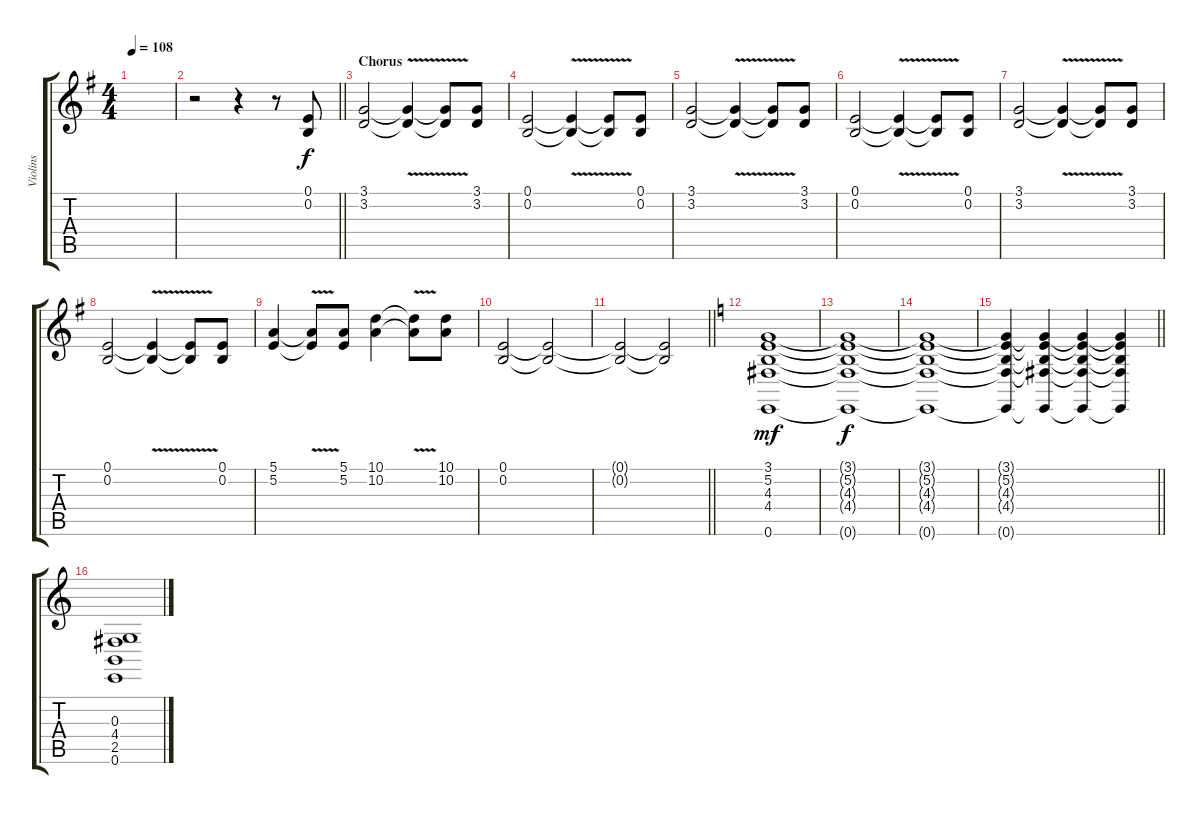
\track ("Violins" "Violins") {instrument stringensemble2}
\staff {score tabs}
\tuning (E4 B3 G3 D3 A2 E2) {hide}
\ts (4 4)
\tempo 108
\clef g2
\ks g
|
\barLineRight lightlight
r.2{volume 16} r.4 r.8 (0.1 0.2).8 |
\section ("" "Chorus")
(3.1 3.2).2 (3.1{v t} 3.2{v t}).4 (3.1{t} 3.2{t}).8 (3.1 3.2).8 |
(0.1 0.2).2 (0.1{v t} 0.2{v t}).4 (0.1{t} 0.2{t}).8 (0.1 0.2).8 |
(3.1 3.2).2 (3.1{v t} 3.2{v t}).4 (3.1{t} 3.2{t}).8 (3.1 3.2).8 |
(0.1 0.2).2 (0.1{v t} 0.2{v t}).4 (0.1{t} 0.2{t}).8 (0.1 0.2).8 |
(3.1 3.2).2 (3.1{v t} 3.2{v t}).4 (3.1{t} 3.2{t}).8 (3.1 3.2).8 |
(0.1 0.2).2 (0.1{v t} 0.2{v t}).4 (0.1{t} 0.2{t}).8 (0.1 0.2).8 |
(5.1 5.2).4 (5.1{v t} 5.2{v t}).8 (5.1 5.2).8 (10.1 10.2).4 (10.1{v t} 10.2{v t}).8 (10.1 10.2).8 |
(0.1 0.2).2 (0.1{t} 0.2{t}).2{volume 9} |
\barLineRight lightlight
(0.1{t} 0.2{t}).2{volume 8} (0.1{t} 0.2{t}).2{volume 6} |
\ks c
(3.1 5.2 4.3 4.4 0.6).1{dy mf volume 10} |
(3.1{t} 5.2{t} 4.3{t} 4.4{t} 0.6{t}).1{dy f} |
(3.1{t} 5.2{t} 4.3{t} 4.4{t} 0.6{t}).1 |
\barLineRight lightlight
(3.1{t} 5.2{t} 4.3{t} 4.4{t} 0.6{t}).4{volume 8} (3.1{t} 5.2{t} 4.3{t} 4.4{t} 0.6{t}).4{volume 6} (3.1{t} 5.2{t} 4.3{t} 4.4{t} 0.6{t}).4{volume 4} (3.1{t} 5.2{t} 4.3{t} 4.4{t} 0.6{t}).4{volume 2} |
(0.3 4.4 2.5 0.6).1{volume 6}
